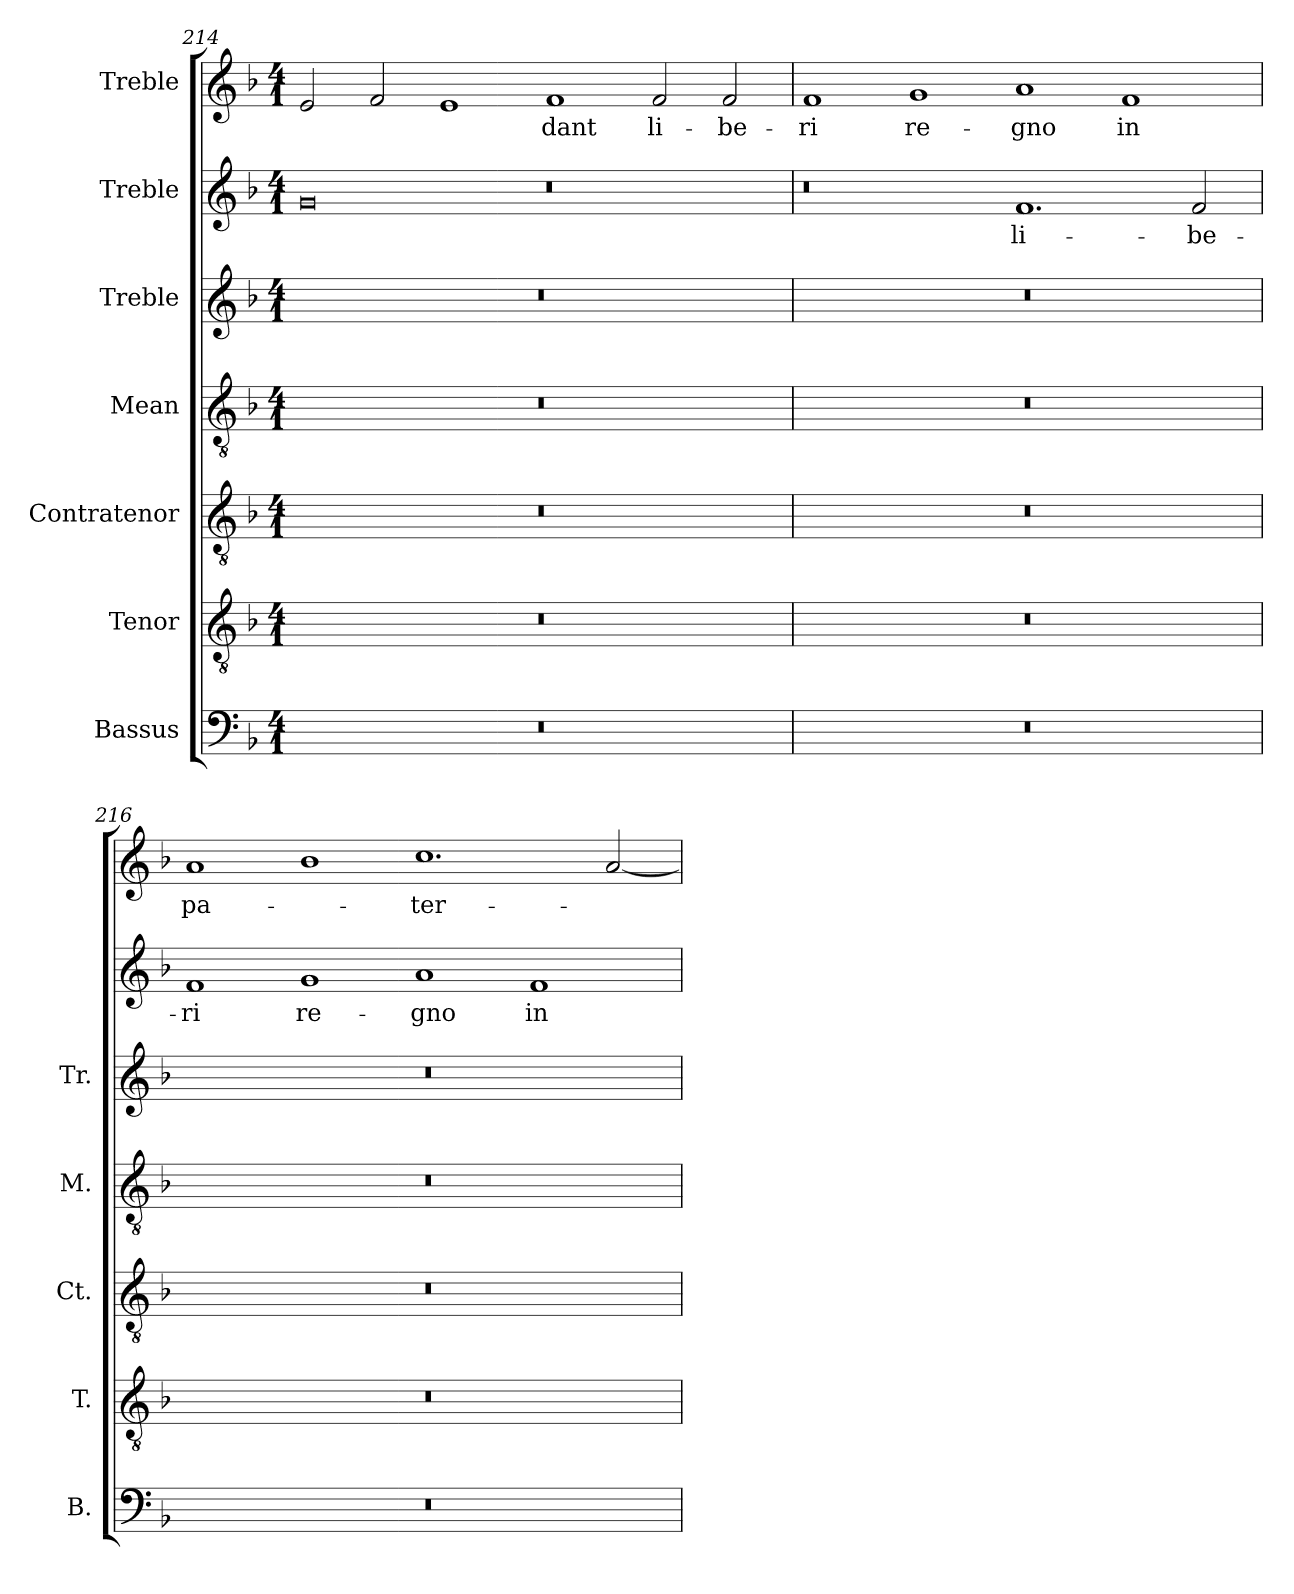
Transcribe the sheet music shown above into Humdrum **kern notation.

**kern	**kern	**kern	**kern	**kern	**kern	**text	**kern	**text
*part7	*part6	*part5	*part4	*part3	*part2	*part2	*part1	*part1
*staff7	*staff6	*staff5	*staff4	*staff3	*staff2	*staff2	*staff1	*staff1
*I"Bassus	*I"Tenor	*I"Contratenor	*I"Mean	*I"Treble	*I"Treble	*	*I"Treble	*
*I'B.	*I'T.	*I'Ct.	*I'M.	*I'Tr.	*	*	*	*
!!LO:LB:g=z
*clefF4	*clefGv2	*clefGv2	*clefGv2	*clefG2	*clefG2	*	*clefG2	*
*	*ITrd7c12	*ITrd7c12	*ITrd7c12	*	*	*	*	*
*k[b-]	*k[b-]	*k[b-]	*k[b-]	*k[b-]	*k[b-]	*	*k[b-]	*
*F:	*F:	*F:	*F:	*F:	*F:	*	*F:	*
*M4/1	*M4/1	*M4/1	*M4/1	*M4/1	*M4/1	*	*M4/1	*
=214	=214	=214	=214	=214	=214	=214	=214	=214
!LO:N:vis=1	!LO:N:vis=1	!LO:N:vis=1	!LO:N:vis=1	!LO:N:vis=1	!	!	!	!
00r	00r	00r	00r	00r	0gi	.	2ei/	.
.	.	.	.	.	.	.	2fi/	.
.	.	.	.	.	.	.	1ei	.
!	!	!	!	!	!	!	!	!LO:LY:b:color=#000000
.	.	.	.	.	0r	.	1fi	-dant
!	!	!	!	!	!	!	!	!LO:LY:b:color=#000000
.	.	.	.	.	.	.	2fi/	li-
!	!	!	!	!	!	!	!	!LO:LY:b:color=#000000
.	.	.	.	.	.	.	2fi/	-be-
=215	=215	=215	=215	=215	=215	=215	=215	=215
!LO:N:vis=1	!LO:N:vis=1	!LO:N:vis=1	!LO:N:vis=1	!LO:N:vis=1	!	!	!	!
!	!	!	!	!	!	!	!	!LO:LY:b:color=#000000
00r	00r	00r	00r	00r	0r	.	1fi	-ri
!	!	!	!	!	!	!	!	!LO:LY:b:color=#000000
.	.	.	.	.	.	.	1gi	re-
!	!	!	!	!	!	!LO:LY:b:color=#000000	!	!
!	!	!	!	!	!	!	!	!LO:LY:b:color=#000000
.	.	.	.	.	1.fi	li-	1ai	-gno
!	!	!	!	!	!	!	!	!LO:LY:b:color=#000000
.	.	.	.	.	.	.	1fi	in
!	!	!	!	!	!	!LO:LY:b:color=#000000	!	!
.	.	.	.	.	2fi/	-be-	.	.
=216	=216	=216	=216	=216	=216	=216	=216	=216
!LO:N:vis=1	!LO:N:vis=1	!LO:N:vis=1	!LO:N:vis=1	!LO:N:vis=1	!	!	!	!
!	!	!	!	!	!	!LO:LY:b:color=#000000	!	!
!	!	!	!	!	!	!	!	!LO:LY:b:color=#000000
00r	00r	00r	00r	00r	1fi	-ri	1ai	pa-
!	!	!	!	!	!	!LO:LY:b:color=#000000	!	!
.	.	.	.	.	1gi	re-	1b-i	.
!	!	!	!	!	!	!LO:LY:b:color=#000000	!	!
!	!	!	!	!	!	!	!	!LO:LY:b:color=#000000
.	.	.	.	.	1ai	-gno	1.cci	-ter-
!	!	!	!	!	!	!LO:LY:b:color=#000000	!	!
.	.	.	.	.	1fi	in	.	.
.	.	.	.	.	.	.	[<2ai/	.
=	=	=	=	=	=	=	=	=
*-	*-	*-	*-	*-	*-	*-	*-	*-
